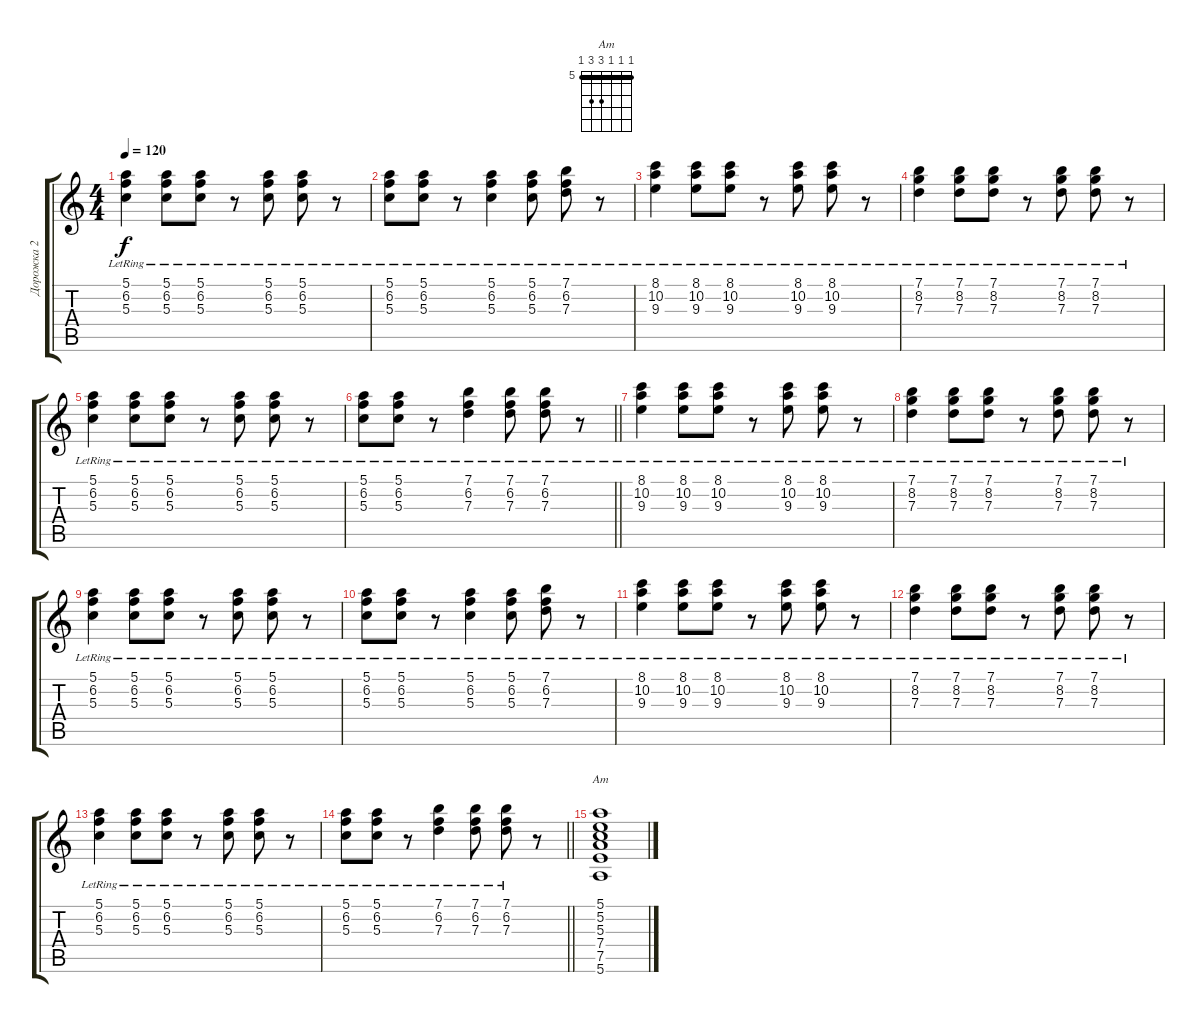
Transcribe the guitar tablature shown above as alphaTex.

\track ("Дорожка 2" "Дорожка 2") {instrument electricguitarclean}
\staff {score tabs}
\tuning (E4 B3 G3 D3 A2 E2) {hide}
\chord ("Am" 5 5 5 7 7 5) {firstfret 5 barre 5}
\ts (4 4)
\tempo 120
\clef g2
\ks c
(5.1{lr} 6.2{lr} 5.3{lr}).4{dy f} (5.1{lr} 6.2{lr} 5.3{lr}).8 (5.1{lr} 6.2{lr} 5.3{lr}).8 r.8 (5.1{lr} 6.2{lr} 5.3{lr}).8 (5.1{lr} 6.2{lr} 5.3{lr}).8 r.8 |
(5.1{lr} 6.2{lr} 5.3{lr}).8 (5.1{lr} 6.2{lr} 5.3{lr}).8 r.8 (5.1{lr} 6.2{lr} 5.3{lr}).4 (5.1{lr} 6.2{lr} 5.3{lr}).8 (7.1{lr} 6.2{lr} 7.3{lr}).8 r.8 |
(8.1{lr} 10.2{lr} 9.3{lr}).4 (8.1{lr} 10.2{lr} 9.3{lr}).8 (8.1{lr} 10.2{lr} 9.3{lr}).8 r.8 (8.1{lr} 10.2{lr} 9.3{lr}).8 (8.1{lr} 10.2{lr} 9.3{lr}).8 r.8 |
(7.1{lr} 8.2{lr} 7.3{lr}).4 (7.1{lr} 8.2{lr} 7.3{lr}).8 (7.1{lr} 8.2{lr} 7.3{lr}).8 r.8 (7.1{lr} 8.2{lr} 7.3{lr}).8 (7.1{lr} 8.2{lr} 7.3{lr}).8 r.8 |
(5.1{lr} 6.2{lr} 5.3{lr}).4 (5.1{lr} 6.2{lr} 5.3{lr}).8 (5.1{lr} 6.2{lr} 5.3{lr}).8 r.8 (5.1{lr} 6.2{lr} 5.3{lr}).8 (5.1{lr} 6.2{lr} 5.3{lr}).8 r.8 |
\barLineRight lightlight
(5.1{lr} 6.2{lr} 5.3{lr}).8 (5.1{lr} 6.2{lr} 5.3{lr}).8 r.8 (7.1{lr} 6.2{lr} 7.3{lr}).4 (7.1{lr} 6.2{lr} 7.3{lr}).8 (7.1{lr} 6.2{lr} 7.3{lr}).8 r.8 |
(8.1{lr} 10.2{lr} 9.3{lr}).4 (8.1{lr} 10.2{lr} 9.3{lr}).8 (8.1{lr} 10.2{lr} 9.3{lr}).8 r.8 (8.1{lr} 10.2{lr} 9.3{lr}).8 (8.1{lr} 10.2{lr} 9.3{lr}).8 r.8 |
(7.1{lr} 8.2{lr} 7.3{lr}).4 (7.1{lr} 8.2{lr} 7.3{lr}).8 (7.1{lr} 8.2{lr} 7.3{lr}).8 r.8 (7.1{lr} 8.2{lr} 7.3{lr}).8 (7.1{lr} 8.2{lr} 7.3{lr}).8 r.8 |
(5.1{lr} 6.2{lr} 5.3{lr}).4 (5.1{lr} 6.2{lr} 5.3{lr}).8 (5.1{lr} 6.2{lr} 5.3{lr}).8 r.8 (5.1{lr} 6.2{lr} 5.3{lr}).8 (5.1{lr} 6.2{lr} 5.3{lr}).8 r.8 |
(5.1{lr} 6.2{lr} 5.3{lr}).8 (5.1{lr} 6.2{lr} 5.3{lr}).8 r.8 (5.1{lr} 6.2{lr} 5.3{lr}).4 (5.1{lr} 6.2{lr} 5.3{lr}).8 (7.1{lr} 6.2{lr} 7.3{lr}).8 r.8 |
(8.1{lr} 10.2{lr} 9.3{lr}).4 (8.1{lr} 10.2{lr} 9.3{lr}).8 (8.1{lr} 10.2{lr} 9.3{lr}).8 r.8 (8.1{lr} 10.2{lr} 9.3{lr}).8 (8.1{lr} 10.2{lr} 9.3{lr}).8 r.8 |
(7.1{lr} 8.2{lr} 7.3{lr}).4 (7.1{lr} 8.2{lr} 7.3{lr}).8 (7.1{lr} 8.2{lr} 7.3{lr}).8 r.8 (7.1{lr} 8.2{lr} 7.3{lr}).8 (7.1{lr} 8.2{lr} 7.3{lr}).8 r.8 |
(5.1{lr} 6.2{lr} 5.3{lr}).4 (5.1{lr} 6.2{lr} 5.3{lr}).8 (5.1{lr} 6.2{lr} 5.3{lr}).8 r.8 (5.1{lr} 6.2{lr} 5.3{lr}).8 (5.1{lr} 6.2{lr} 5.3{lr}).8 r.8 |
\barLineRight lightlight
(5.1{lr} 6.2{lr} 5.3{lr}).8 (5.1{lr} 6.2{lr} 5.3{lr}).8 r.8 (7.1{lr} 6.2{lr} 7.3{lr}).4 (7.1{lr} 6.2{lr} 7.3{lr}).8 (7.1{lr} 6.2{lr} 7.3{lr}).8 r.8 |
(5.1 5.2 5.3 7.4 7.5 5.6).1{ch "Am"}
